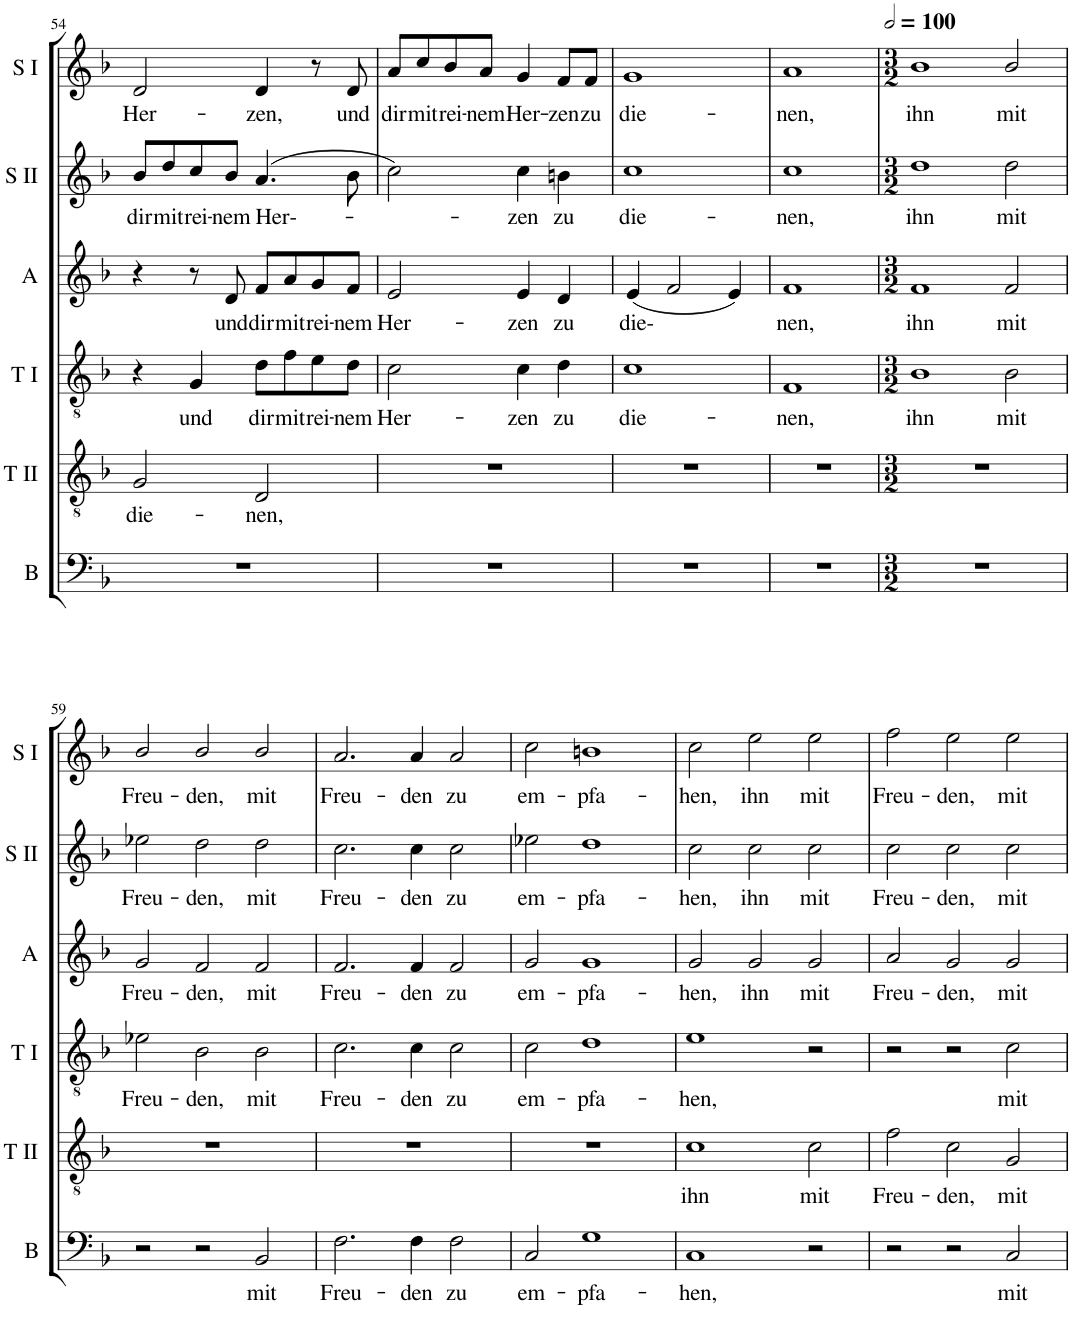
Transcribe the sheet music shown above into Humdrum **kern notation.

**kern	**text	**kern	**text	**kern	**text	**kern	**text	**kern	**text	**kern	**text
*part6	*part6	*part5	*part5	*part4	*part4	*part3	*part3	*part2	*part2	*part1	*part1
*staff6	*staff6	*staff5	*staff5	*staff4	*staff4	*staff3	*staff3	*staff2	*staff2	*staff1	*staff1
*I"Bass	*	*I"Tenor II	*	*I"Tenor I	*	*I"Alto	*	*I"Soprano II	*	*I"Soprano I	*
*I'B	*	*I'T II	*	*I'T I	*	*I'A	*	*I'S II	*	*I'S I	*
!!LO:PB:g=z
*clefF4	*	*clefGv2	*	*clefGv2	*	*clefG2	*	*clefG2	*	*clefG2	*
*k[b-]	*	*k[b-]	*	*k[b-]	*	*k[b-]	*	*k[b-]	*	*k[b-]	*
*F:	*	*F:	*	*F:	*	*F:	*	*F:	*	*F:	*
*M2/2	*	*M2/2	*	*M2/2	*	*M2/2	*	*M2/2	*	*M2/2	*
*met(c|)	*	*met(c|)	*	*met(c|)	*	*met(c|)	*	*met(c|)	*	*met(c|)	*
=54	=54	=54	=54	=54	=54	=54	=54	=54	=54	=54	=54
!	!	!	!LO:LY:b	!	!	!	!	!	!LO:LY:b	!	!LO:LY:b
1r	.	2G/	die-	4r	.	4r	.	8b-/L	dir	2d/	Her-
!	!	!	!	!	!	!	!	!	!LO:LY:b	!	!
.	.	.	.	.	.	.	.	8dd/	mit	.	.
!	!	!	!	!	!LO:LY:b	!	!	!	!LO:LY:b	!	!
.	.	.	.	4G/	und	8r	.	8cc/	rei-	.	.
!	!	!	!	!	!	!	!LO:LY:b	!	!LO:LY:b	!	!
.	.	.	.	.	.	8d/	und	8b-/J	-nem	.	.
!	!	!	!LO:LY:b	!	!LO:LY:b	!	!LO:LY:b	!	!LO:LY:b	!	!LO:LY:b
.	.	2D/	-nen,	8d\L	dir	8f/L	dir	(>4.a/	Her--	4d/	-zen,
!	!	!	!	!	!LO:LY:b	!	!LO:LY:b	!	!	!	!
.	.	.	.	8f\	mit	8a/	mit	.	.	.	.
!	!	!	!	!	!LO:LY:b	!	!LO:LY:b	!	!	!	!
.	.	.	.	8e\	rei-	8g/	rei-	.	.	8r	.
!	!	!	!	!	!LO:LY:b	!	!LO:LY:b	!	!	!	!LO:LY:b
.	.	.	.	8d\J	-nem	8f/J	-nem	8b-\	.	8d/	und
=55	=55	=55	=55	=55	=55	=55	=55	=55	=55	=55	=55
!	!	!	!	!	!LO:LY:b	!	!LO:LY:b	!	!	!	!LO:LY:b
1r	.	1r	.	2c\	Her-	2e/	Her-	2cc\)	.	8a/L	dir
!	!	!	!	!	!	!	!	!	!	!	!LO:LY:b
.	.	.	.	.	.	.	.	.	.	8cc/	mit
!	!	!	!	!	!	!	!	!	!	!	!LO:LY:b
.	.	.	.	.	.	.	.	.	.	8b-/	rei-
!	!	!	!	!	!	!	!	!	!	!	!LO:LY:b
.	.	.	.	.	.	.	.	.	.	8a/J	-nem
!	!	!	!	!	!LO:LY:b	!	!LO:LY:b	!	!LO:LY:b	!	!LO:LY:b
.	.	.	.	4c\	-zen	4e/	-zen	4cc\	-zen	4g/	Her-
!	!	!	!	!	!LO:LY:b	!	!LO:LY:b	!	!LO:LY:b	!	!LO:LY:b
.	.	.	.	4d\	zu	4d/	zu	4bn\	zu	8f/L	-zen
!	!	!	!	!	!	!	!	!	!	!	!LO:LY:b
.	.	.	.	.	.	.	.	.	.	8f/J	zu
=56	=56	=56	=56	=56	=56	=56	=56	=56	=56	=56	=56
!	!	!	!	!	!LO:LY:b	!	!LO:LY:b	!	!LO:LY:b	!	!LO:LY:b
1r	.	1r	.	1c	die-	(<4e/	die-	1cc	die-	1g	die-
.	.	.	.	.	.	2f/	.	.	.	.	.
.	.	.	.	.	.	4e/)	.	.	.	.	.
=57	=57	=57	=57	=57	=57	=57	=57	=57	=57	=57	=57
!	!	!	!	!	!LO:LY:b	!	!LO:LY:b	!	!LO:LY:b	!	!LO:LY:b
1r	.	1r	.	1F	-nen,	1f	nen,	1cc	-nen,	1a	-nen,
=58	=58	=58	=58	=58	=58	=58	=58	=58	=58	=58	=58
*M3/2	*	*M3/2	*	*M3/2	*	*M3/2	*	*M3/2	*	*M3/2	*
*	*	*	*	*	*	*	*	*	*	*MM200	*
!	!	!	!	!	!LO:LY:b	!	!LO:LY:b	!	!LO:LY:b	!	!LO:LY:b
1.r	.	1.r	.	1B-	ihn	1f	ihn	1dd	ihn	1b-	ihn
!	!	!	!	!	!LO:LY:b	!	!LO:LY:b	!	!LO:LY:b	!	!LO:LY:b
.	.	.	.	2B-\	mit	2f/	mit	2dd\	mit	2b-/	mit
!!LO:LB:g=z
=59	=59	=59	=59	=59	=59	=59	=59	=59	=59	=59	=59
!	!	!	!	!	!LO:LY:b	!	!LO:LY:b	!	!LO:LY:b	!	!LO:LY:b
2r	.	1.r	.	2e-X\	Freu-	2g/	Freu-	2ee-X\	Freu-	2b-/	Freu-
!	!	!	!	!	!LO:LY:b	!	!LO:LY:b	!	!LO:LY:b	!	!LO:LY:b
2r	.	.	.	2B-\	-den,	2f/	-den,	2dd\	-den,	2b-/	-den,
!	!LO:LY:b	!	!	!	!LO:LY:b	!	!LO:LY:b	!	!LO:LY:b	!	!LO:LY:b
2BB-/	mit	.	.	2B-\	mit	2f/	mit	2dd\	mit	2b-/	mit
=60	=60	=60	=60	=60	=60	=60	=60	=60	=60	=60	=60
!	!LO:LY:b	!	!	!	!LO:LY:b	!	!LO:LY:b	!	!LO:LY:b	!	!LO:LY:b
2.F\	Freu-	1.r	.	2.c\	Freu-	2.f/	Freu-	2.cc\	Freu-	2.a/	Freu-
!	!LO:LY:b	!	!	!	!LO:LY:b	!	!LO:LY:b	!	!LO:LY:b	!	!LO:LY:b
4F\	-den	.	.	4c\	-den	4f/	-den	4cc\	-den	4a/	-den
!	!LO:LY:b	!	!	!	!LO:LY:b	!	!LO:LY:b	!	!LO:LY:b	!	!LO:LY:b
2F\	zu	.	.	2c\	zu	2f/	zu	2cc\	zu	2a/	zu
=61	=61	=61	=61	=61	=61	=61	=61	=61	=61	=61	=61
!	!LO:LY:b	!	!	!	!LO:LY:b	!	!LO:LY:b	!	!LO:LY:b	!	!LO:LY:b
2C/	em-	1.r	.	2c\	em-	2g/	em-	2ee-X\	em-	2cc\	em-
!	!LO:LY:b	!	!	!	!LO:LY:b	!	!LO:LY:b	!	!LO:LY:b	!	!LO:LY:b
1G	-pfa-	.	.	1d	-pfa-	1g	-pfa-	1dd	-pfa-	1bn	-pfa-
=62	=62	=62	=62	=62	=62	=62	=62	=62	=62	=62	=62
!	!LO:LY:b	!	!LO:LY:b	!	!LO:LY:b	!	!LO:LY:b	!	!LO:LY:b	!	!LO:LY:b
1C	-hen,	1c	ihn	1e	-hen,	2g/	-hen,	2cc\	-hen,	2cc\	-hen,
!	!	!	!	!	!	!	!LO:LY:b	!	!LO:LY:b	!	!LO:LY:b
.	.	.	.	.	.	2g/	ihn	2cc\	ihn	2ee\	ihn
!	!	!	!LO:LY:b	!	!	!	!LO:LY:b	!	!LO:LY:b	!	!LO:LY:b
2r	.	2c\	mit	2r	.	2g/	mit	2cc\	mit	2ee\	mit
=63	=63	=63	=63	=63	=63	=63	=63	=63	=63	=63	=63
!	!	!	!LO:LY:b	!	!	!	!LO:LY:b	!	!LO:LY:b	!	!LO:LY:b
2r	.	2f\	Freu-	2r	.	2a/	Freu-	2cc\	Freu-	2ff\	Freu-
!	!	!	!LO:LY:b	!	!	!	!LO:LY:b	!	!LO:LY:b	!	!LO:LY:b
2r	.	2c\	-den,	2r	.	2g/	-den,	2cc\	-den,	2ee\	-den,
!	!LO:LY:b	!	!LO:LY:b	!	!LO:LY:b	!	!LO:LY:b	!	!LO:LY:b	!	!LO:LY:b
2C/	mit	2G/	mit	2c\	mit	2g/	mit	2cc\	mit	2ee\	mit
=	=	=	=	=	=	=	=	=	=	=	=
*-	*-	*-	*-	*-	*-	*-	*-	*-	*-	*-	*-
